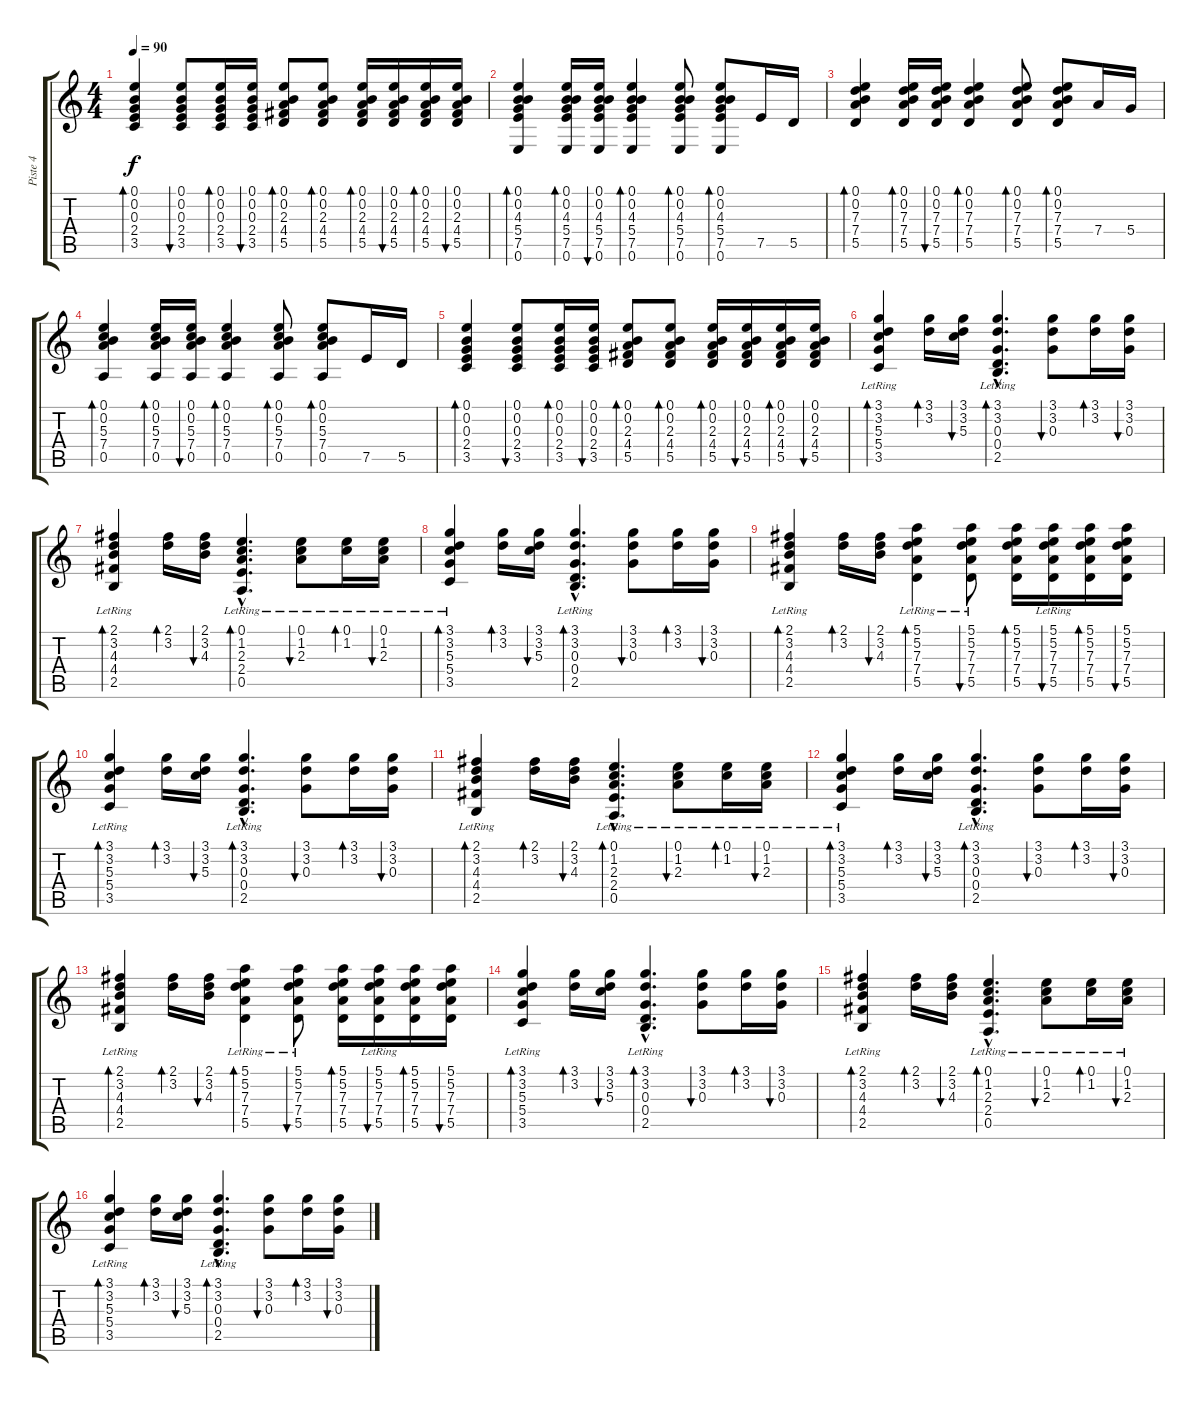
\track ("Piste 4" "Piste 4") {instrument acousticguitarsteel}
\staff {score tabs}
\tuning (E4 B3 G3 D3 A2 E2) {hide}
\ts (4 4)
\tempo 90
\clef g2
\ks c
(0.1 0.2 0.3 2.4 3.5).4{bd 60 dy f} (0.1 0.2 0.3 2.4 3.5).8{bu 60} (0.1 0.2 0.3 2.4 3.5).16{bd 60} (0.1 0.2 0.3 2.4 3.5).16{bu 60} (0.1 0.2 2.3 4.4 5.5).8{bd 60} (0.1 0.2 2.3 4.4 5.5).8{bd 60} (0.1 0.2 2.3 4.4 5.5).16{bd 60} (0.1 0.2 2.3 4.4 5.5).16{bu 60} (0.1 0.2 2.3 4.4 5.5).16{bd 60} (0.1 0.2 2.3 4.4 5.5).16{bu 60} |
(0.1 0.2 4.3 5.4 7.5 0.6).4{bd 60} (0.1 0.2 4.3 5.4 7.5 0.6).16{bd 60} (0.1 0.2 4.3 5.4 7.5 0.6).16{bu 60} (0.1 0.2 4.3 5.4 7.5 0.6).4{bd 60} (0.1 0.2 4.3 5.4 7.5 0.6).8{bd 60} (0.1 0.2 4.3 5.4 7.5 0.6).8{bd 60} 7.5.16 5.5.16 |
(0.1 0.2 7.3 7.4 5.5).4{bd 60} (0.1 0.2 7.3 7.4 5.5).16{bd 60} (0.1 0.2 7.3 7.4 5.5).16{bu 60} (0.1 0.2 7.3 7.4 5.5).4{bd 60} (0.1 0.2 7.3 7.4 5.5).8{bd 60} (0.1 0.2 7.3 7.4 5.5).8{bd 60} 7.4.16 5.4.16 |
(0.1 0.2 5.3 7.4 0.5).4{bd 60} (0.1 0.2 5.3 7.4 0.5).16{bd 60} (0.1 0.2 5.3 7.4 0.5).16{bu 60} (0.1 0.2 5.3 7.4 0.5).4{bd 60} (0.1 0.2 5.3 7.4 0.5).8{bd 60} (0.1 0.2 5.3 7.4 0.5).8{bd 60} 7.5.16 5.5.16 |
(0.1 0.2 0.3 2.4 3.5).4{bd 60} (0.1 0.2 0.3 2.4 3.5).8{bu 60} (0.1 0.2 0.3 2.4 3.5).16{bd 60} (0.1 0.2 0.3 2.4 3.5).16{bu 60} (0.1 0.2 2.3 4.4 5.5).8{bd 60} (0.1 0.2 2.3 4.4 5.5).8{bd 60} (0.1 0.2 2.3 4.4 5.5).16{bd 60} (0.1 0.2 2.3 4.4 5.5).16{bu 60} (0.1 0.2 2.3 4.4 5.5).16{bd 60} (0.1 0.2 2.3 4.4 5.5).16{bu 60} |
(3.1 3.2 5.3 5.4{lr} 3.5).4{bd 60 instrument acousticguitarsteel} (3.1 3.2).16{bd 120} (3.1 3.2 5.3).16{bu 120} (3.1{hac} 3.2{hac lr} 0.3{hac} 0.4{hac} 2.5{hac lr}).4{d bd 60} (3.1 3.2 0.3).8{bu 120} (3.1 3.2).16{bd 120} (3.1 3.2 0.3).16{bu 120} |
(2.1 3.2 4.3 4.4 2.5{lr}).4{bd 60} (2.1 3.2).16{bd 60} (2.1 3.2 4.3).16{bu 60} (0.1{hac} 1.2{hac} 2.3{hac} 2.4{hac} 0.5{hac lr}).4{d bd 60} (0.1 1.2 2.3{lr}).8{bu 60} (0.1 1.2{lr}).16{bd 60} (0.1{lr} 1.2 2.3).16{bu 60} |
(3.1 3.2 5.3 5.4{lr} 3.5).4{bd 60 instrument acousticguitarsteel} (3.1 3.2).16{bd 120} (3.1 3.2 5.3).16{bu 120} (3.1{hac} 3.2{hac lr} 0.3{hac} 0.4{hac} 2.5{hac lr}).4{d bd 60} (3.1 3.2 0.3).8{bu 120} (3.1 3.2).16{bd 120} (3.1 3.2 0.3).16{bu 120} |
(2.1 3.2 4.3 4.4 2.5{lr}).4{bd 60} (2.1 3.2).16{bd 60} (2.1 3.2 4.3).16{bu 60} (5.1 5.2 7.3 7.4 5.5{lr}).4{bd 60} (5.1{lr} 5.2 7.3 7.4 5.5).8{bu 60} (5.1 5.2 7.3 7.4 5.5).16{bd 60} (5.1 5.2{lr} 7.3 7.4 5.5).16{bu 60} (5.1 5.2 7.3 7.4 5.5).16{bd 60} (5.1 5.2 7.3 7.4 5.5).16{bu 60} |
(3.1 3.2 5.3 5.4{lr} 3.5).4{bd 60 instrument acousticguitarsteel} (3.1 3.2).16{bd 120} (3.1 3.2 5.3).16{bu 120} (3.1{hac} 3.2{hac lr} 0.3{hac} 0.4{hac} 2.5{hac lr}).4{d bd 60} (3.1 3.2 0.3).8{bu 120} (3.1 3.2).16{bd 120} (3.1 3.2 0.3).16{bu 120} |
(2.1 3.2 4.3 4.4 2.5{lr}).4{bd 60} (2.1 3.2).16{bd 60} (2.1 3.2 4.3).16{bu 60} (0.1{hac} 1.2{hac} 2.3{hac} 2.4{hac} 0.5{hac lr}).4{d bd 60} (0.1 1.2 2.3{lr}).8{bu 60} (0.1 1.2{lr}).16{bd 60} (0.1{lr} 1.2 2.3).16{bu 60} |
(3.1 3.2 5.3 5.4{lr} 3.5).4{bd 60 instrument acousticguitarsteel} (3.1 3.2).16{bd 120} (3.1 3.2 5.3).16{bu 120} (3.1{hac} 3.2{hac lr} 0.3{hac} 0.4{hac} 2.5{hac lr}).4{d bd 60} (3.1 3.2 0.3).8{bu 120} (3.1 3.2).16{bd 120} (3.1 3.2 0.3).16{bu 120} |
(2.1 3.2 4.3 4.4 2.5{lr}).4{bd 60} (2.1 3.2).16{bd 60} (2.1 3.2 4.3).16{bu 60} (5.1 5.2 7.3 7.4 5.5{lr}).4{bd 60} (5.1{lr} 5.2 7.3 7.4 5.5).8{bu 60} (5.1 5.2 7.3 7.4 5.5).16{bd 60} (5.1 5.2{lr} 7.3 7.4 5.5).16{bu 60} (5.1 5.2 7.3 7.4 5.5).16{bd 60} (5.1 5.2 7.3 7.4 5.5).16{bu 60} |
(3.1 3.2 5.3 5.4{lr} 3.5).4{bd 60 instrument acousticguitarsteel} (3.1 3.2).16{bd 120} (3.1 3.2 5.3).16{bu 120} (3.1{hac} 3.2{hac lr} 0.3{hac} 0.4{hac} 2.5{hac lr}).4{d bd 60} (3.1 3.2 0.3).8{bu 120} (3.1 3.2).16{bd 120} (3.1 3.2 0.3).16{bu 120} |
(2.1 3.2 4.3 4.4 2.5{lr}).4{bd 60} (2.1 3.2).16{bd 60} (2.1 3.2 4.3).16{bu 60} (0.1{hac} 1.2{hac} 2.3{hac} 2.4{hac} 0.5{hac lr}).4{d bd 60} (0.1 1.2 2.3{lr}).8{bu 60} (0.1 1.2{lr}).16{bd 60} (0.1{lr} 1.2 2.3).16{bu 60} |
(3.1 3.2 5.3 5.4{lr} 3.5).4{bd 60 instrument acousticguitarsteel} (3.1 3.2).16{bd 120} (3.1 3.2 5.3).16{bu 120} (3.1{hac} 3.2{hac lr} 0.3{hac} 0.4{hac} 2.5{hac lr}).4{d bd 60} (3.1 3.2 0.3).8{bu 120} (3.1 3.2).16{bd 120} (3.1 3.2 0.3).16{bu 120}
